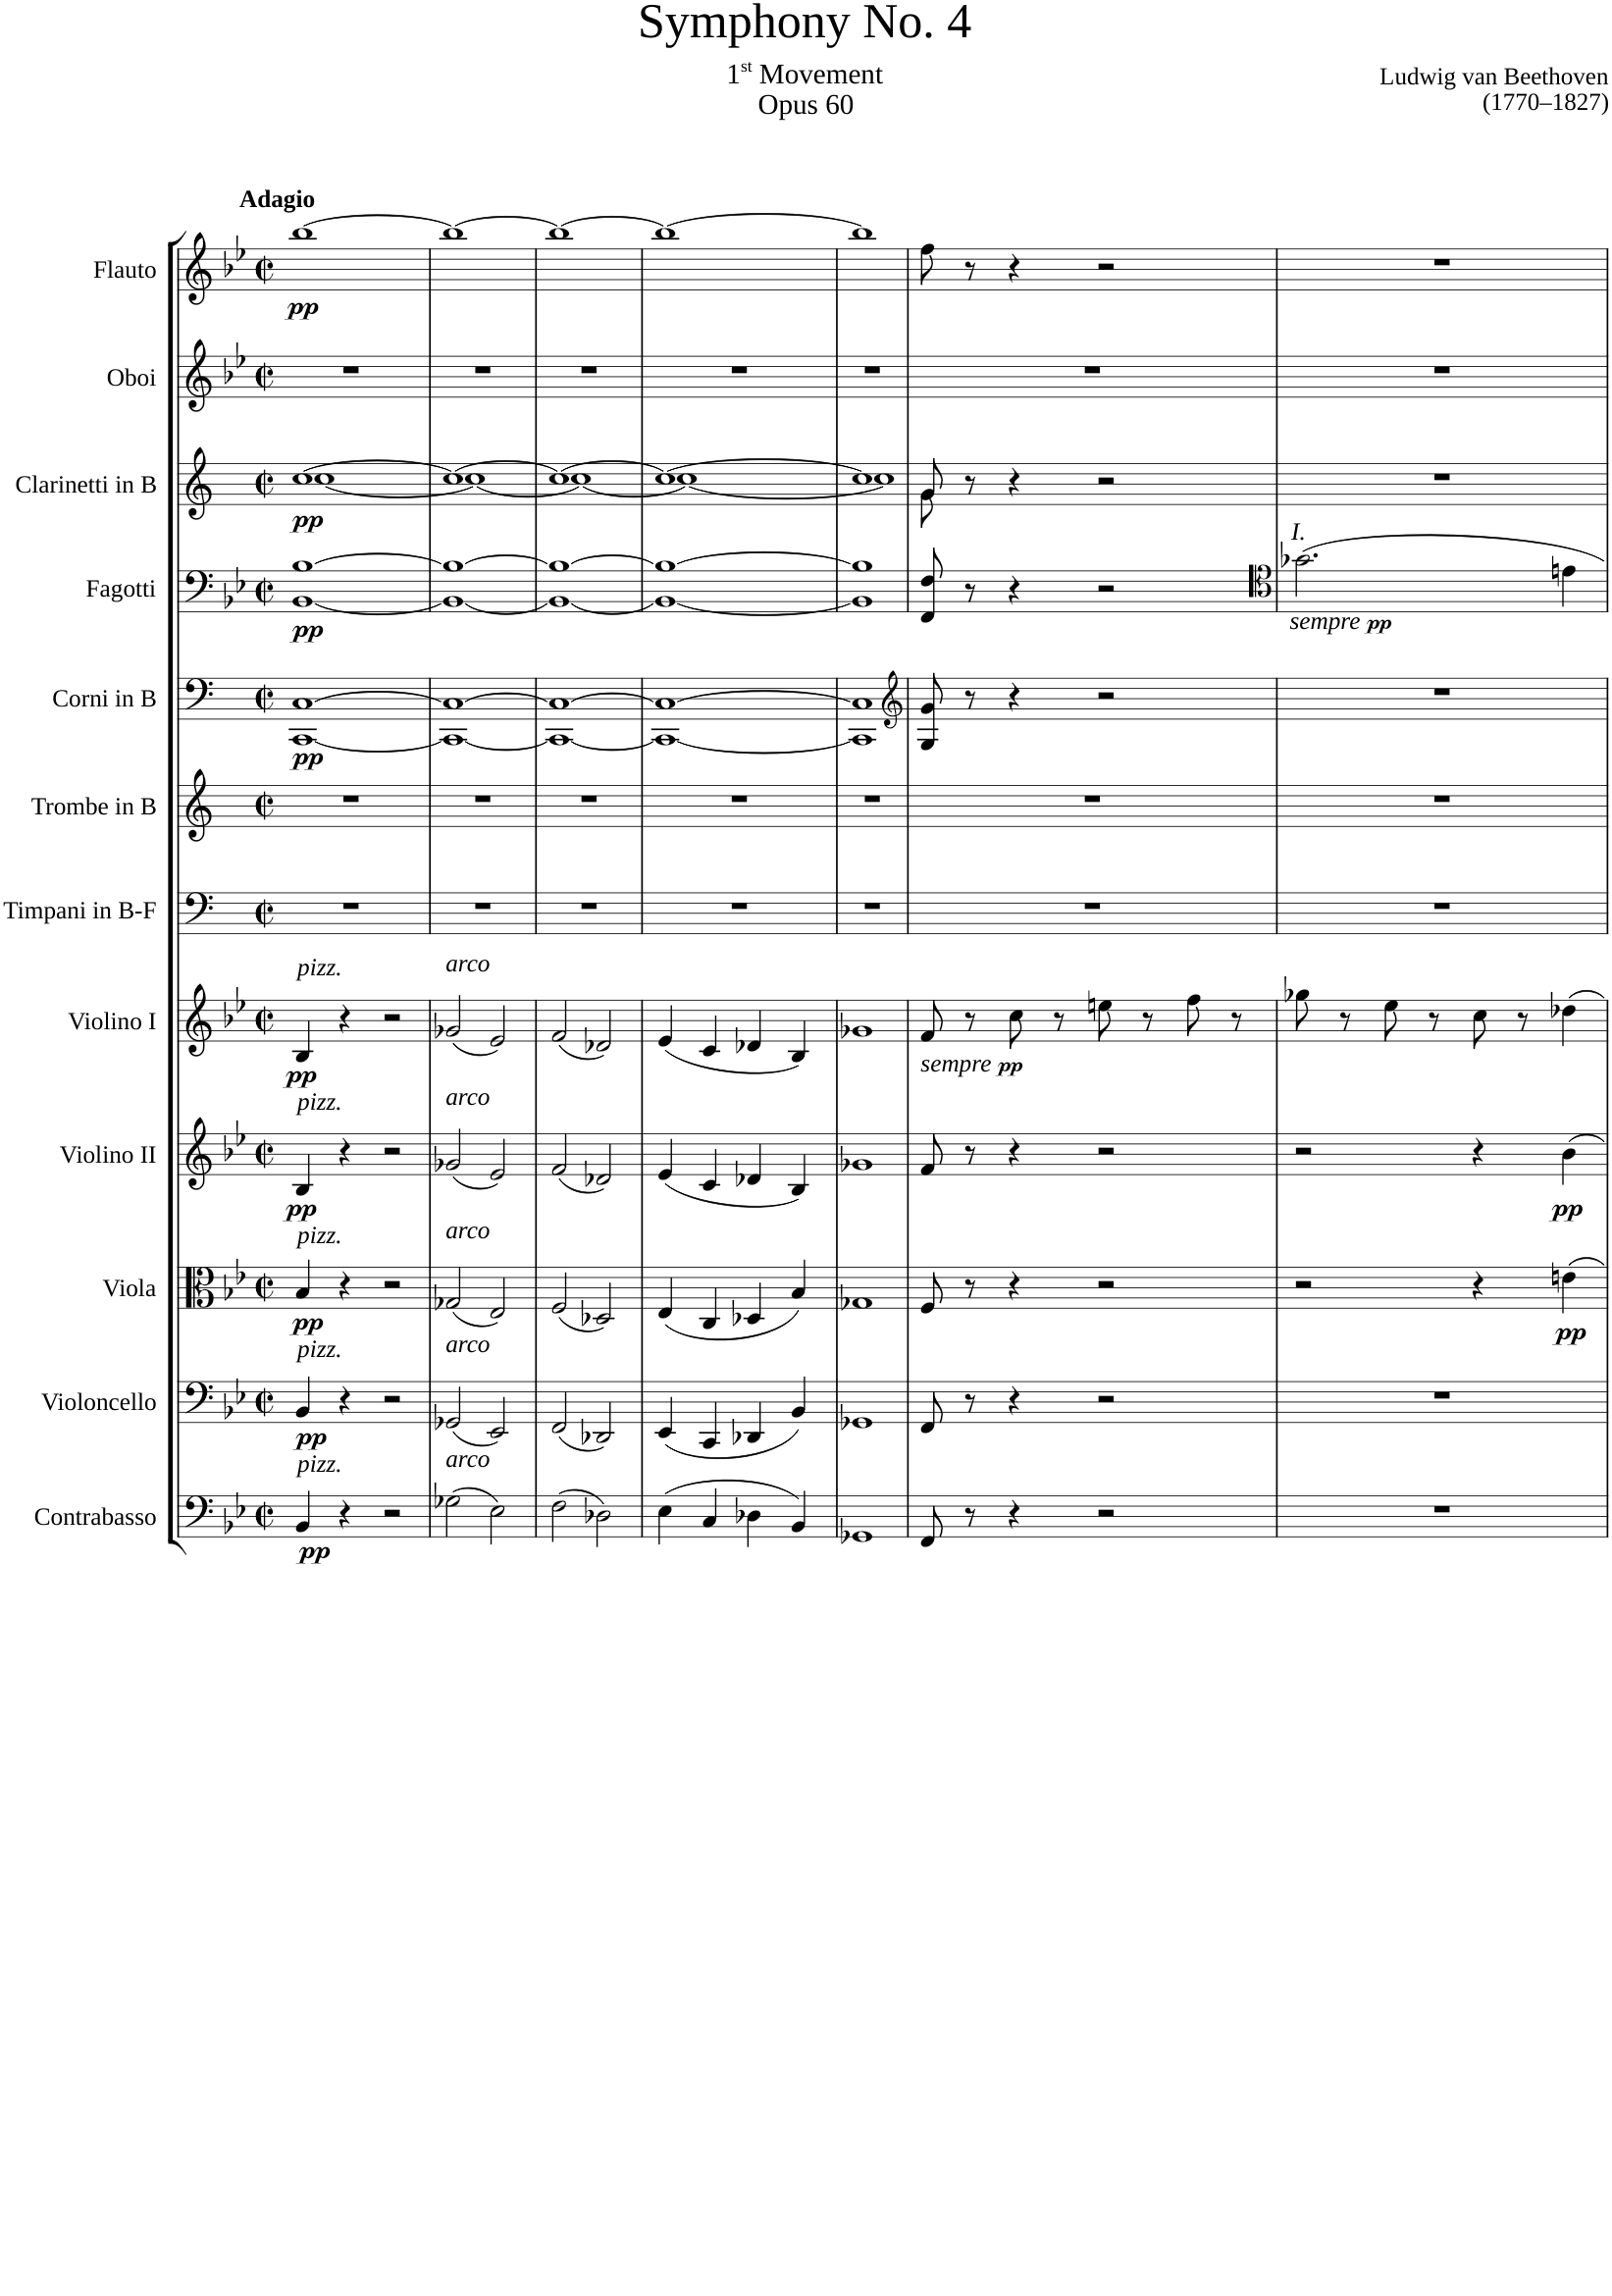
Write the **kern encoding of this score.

**kern	**dynam	**kern	**dynam	**kern	**dynam	**kern	**dynam	**kern	**dynam	**kern	**kern	**kern	**dynam	**kern	**dynam	**kern	**dynam	**kern	**kern	**dynam
*part12	*part12	*part11	*part11	*part10	*part10	*part9	*part9	*part8	*part8	*part7	*part6	*part5	*part5	*part4	*part4	*part3	*part3	*part2	*part1	*part1
*staff12	*staff12	*staff11	*staff11	*staff10	*staff10	*staff9	*staff9	*staff8	*staff8	*staff7	*staff6	*staff5	*staff5	*staff4	*staff4	*staff3	*staff3	*staff2	*staff1	*staff1
*I"Contrabasso	*	*I"Violoncello	*	*I"Viola	*	*I"Violino II	*	*I"Violino I	*	*I"Timpani in B-F	*I"Trombe in B	*I"Corni in B	*	*I"Fagotti	*	*I"Clarinetti in B	*	*I"Oboi	*I"Flauto	*
*	*	*	*	*	*	*	*	*	*	*I'Timp.	*I'Tr.	*I'Cor.	*	*I'Fag.	*	*I'Cl.	*	*I'Ob.	*I'Fl.	*
*clefF4	*	*clefF4	*	*clefC3	*	*clefG2	*	*clefG2	*	*clefF4	*clefG2	*clefF4	*	*clefF4	*	*clefG2	*	*clefG2	*clefG2	*
*Trd7c12	*	*	*	*	*	*	*	*	*	*	*Trd1c2	*Trd8c14	*	*	*	*Trd1c2	*	*	*	*
*k[b-e-]	*	*k[b-e-]	*	*k[b-e-]	*	*k[b-e-]	*	*k[b-e-]	*	*k[b-e-]	*k[]	*k[]	*	*k[b-e-]	*	*k[]	*	*k[b-e-]	*k[b-e-]	*
*M2/2	*	*M2/2	*	*M2/2	*	*M2/2	*	*M2/2	*	*M2/2	*M2/2	*M2/2	*	*M2/2	*	*M2/2	*	*M2/2	*M2/2	*
*met(c|)	*	*met(c|)	*	*met(c|)	*	*met(c|)	*	*met(c|)	*	*met(c|)	*met(c|)	*met(c|)	*	*met(c|)	*	*met(c|)	*	*met(c|)	*met(c|)	*
=1	=1	=1	=1	=1	=1	=1	=1	=1	=1	=1	=1	=1	=1	=1	=1	=1	=1	=1	=1	=1
*	*	*	*	*	*	*	*	*	*	*	*	*	*	*	*	*^	*	*	*	*
!	!	!	!	!	!	!	!	!	!	!	!	!	!	!	!	!	!	!	!	!LO:TX:a:B:t=Adagio	!
!	!	!	!	!	!	!	!	!LO:TX:a:i:t=pizz.	!	!	!	!	!	!	!	!	!	!	!	!	!
!	!	!	!	!	!	!LO:TX:a:i:t=pizz.	!	!	!	!	!	!	!	!	!	!	!	!	!	!	!
!	!	!	!	!LO:TX:a:i:t=pizz.	!	!	!	!	!	!	!	!	!	!	!	!	!	!	!	!	!
!	!	!LO:TX:a:i:t=pizz.	!	!	!	!	!	!	!	!	!	!	!	!	!	!	!	!	!	!	!
!LO:TX:a:i:t=pizz.	!	!	!	!	!	!	!	!	!	!	!	!	!	!	!	!	!	!	!	!	!
!	!LO:DY:b	!	!LO:DY:b	!	!LO:DY:b	!	!LO:DY:b	!	!LO:DY:b	!	!	!	!LO:DY:b	!	!LO:DY:b	!	!	!LO:DY:b	!	!	!LO:DY:b
4BB-/	pp	4BB-/	pp	4B-/	pp	4B-/	pp	4B-/	pp	1r	1r	[1CC [1C	pp	[1BB- [1B-	pp	[1cc	[1cc	pp	1r	[1bb-	pp
4r	.	4r	.	4r	.	4r	.	4r	.	.	.	.	.	.	.	.	.	.	.	.	.
2r	.	2r	.	2r	.	2r	.	2r	.	.	.	.	.	.	.	.	.	.	.	.	.
=2	=2	=2	=2	=2	=2	=2	=2	=2	=2	=2	=2	=2	=2	=2	=2	=2	=2	=2	=2	=2	=2
!	!	!	!	!	!	!	!	!LO:TX:a:i:t=arco	!	!	!	!	!	!	!	!	!	!	!	!	!
!	!	!	!	!	!	!LO:TX:a:i:t=arco	!	!	!	!	!	!	!	!	!	!	!	!	!	!	!
!	!	!	!	!LO:TX:a:i:t=arco	!	!	!	!	!	!	!	!	!	!	!	!	!	!	!	!	!
!	!	!LO:TX:a:i:t=arco	!	!	!	!	!	!	!	!	!	!	!	!	!	!	!	!	!	!	!
!LO:TX:a:i:t=arco	!	!	!	!	!	!	!	!	!	!	!	!	!	!	!	!	!	!	!	!	!
(2G-X\	.	(2GG-X/	.	(2G-X/	.	(2g-X/	.	(2g-X/	.	1r	1r	1CC_ 1C_	.	1BB-_ 1B-_	.	1cc_	1cc_	.	1r	1bb-_	.
2E-\)	.	2EE-/)	.	2E-/)	.	2e-/)	.	2e-/)	.	.	.	.	.	.	.	.	.	.	.	.	.
=3	=3	=3	=3	=3	=3	=3	=3	=3	=3	=3	=3	=3	=3	=3	=3	=3	=3	=3	=3	=3	=3
(2F\	.	(2FF/	.	(2F/	.	(2f/	.	(2f/	.	1r	1r	1CC_ 1C_	.	1BB-_ 1B-_	.	1cc_	1cc_	.	1r	1bb-_	.
2D-X\)	.	2DD-X/)	.	2D-X/)	.	2d-X/)	.	2d-X/)	.	.	.	.	.	.	.	.	.	.	.	.	.
=4	=4	=4	=4	=4	=4	=4	=4	=4	=4	=4	=4	=4	=4	=4	=4	=4	=4	=4	=4	=4	=4
(4E-\	.	(4EE-/	.	(4E-/	.	(4e-/	.	(4e-/	.	1r	1r	1CC_ 1C_	.	1BB-_ 1B-_	.	1cc_	1cc_	.	1r	1bb-_	.
4C/	.	4CC/	.	4C/	.	4c/	.	4c/	.	.	.	.	.	.	.	.	.	.	.	.	.
4D-X\	.	4DD-X/	.	4D-X/	.	4d-X/	.	4d-X/	.	.	.	.	.	.	.	.	.	.	.	.	.
4BB-/)	.	4BB-/)	.	4B-/)	.	4B-/)	.	4B-/)	.	.	.	.	.	.	.	.	.	.	.	.	.
=5	=5	=5	=5	=5	=5	=5	=5	=5	=5	=5	=5	=5	=5	=5	=5	=5	=5	=5	=5	=5	=5
1GG-X	.	1GG-X	.	1G-X	.	1g-X	.	1g-X	.	1r	1r	1CC] 1C]	.	1BB-] 1B-]	.	1cc]	1cc]	.	1r	1bb-]	.
=6	=6	=6	=6	=6	=6	=6	=6	=6	=6	=6	=6	=6	=6	=6	=6	=6	=6	=6	=6	=6	=6
*	*	*	*	*	*	*	*	*	*	*	*	*clefG2	*	*	*	*	*	*	*	*	*
!	!	!	!	!	!	!	!	!LO:TX:b:i:t=sempre	!	!	!	!	!	!	!	!	!	!	!	!	!
8FF/	.	8FF/	.	8F/	.	8f/	.	8f/	.	1r	1r	8G/ 8g/	.	8FF/ 8F/	.	8g/	8g\	.	1r	8ff\	.
8r	.	8r	.	8r	.	8r	.	8r	.	.	.	8r	.	8r	.	8r	2..ryy	.	.	8r	.
4r	.	4r	.	4r	.	4r	.	8cc\	.	.	.	4r	.	4r	.	4r	.	.	.	4r	.
.	.	.	.	.	.	.	.	8r	.	.	.	.	.	.	.	.	.	.	.	.	.
2r	.	2r	.	2r	.	2r	.	8een\	.	.	.	2r	.	2r	.	2r	.	.	.	2r	.
.	.	.	.	.	.	.	.	8r	.	.	.	.	.	.	.	.	.	.	.	.	.
.	.	.	.	.	.	.	.	8ff\	.	.	.	.	.	.	.	.	.	.	.	.	.
.	.	.	.	.	.	.	.	8r	.	.	.	.	.	.	.	.	.	.	.	.	.
*	*	*	*	*	*	*	*	*	*	*	*	*	*	*	*	*v	*v	*	*	*	*
=7	=7	=7	=7	=7	=7	=7	=7	=7	=7	=7	=7	=7	=7	=7	=7	=7	=7	=7	=7	=7
*	*	*	*	*	*	*	*	*	*	*	*	*	*	*clefC4	*	*	*	*	*	*
!	!	!	!	!	!	!	!	!	!	!	!	!	!	!LO:TX:a:i:t=I.	!	!	!	!	!	!
!	!	!	!	!	!	!	!	!	!	!	!	!	!	!LO:TX:b:i:t=sempre	!	!	!	!	!	!
1r	.	1r	.	2r	.	2r	.	8gg-X\	.	1r	1r	1r	.	2.g-X\	.	1r	.	1r	1r	.
.	.	.	.	.	.	.	.	8r	.	.	.	.	.	.	.	.	.	.	.	.
.	.	.	.	.	.	.	.	8ee-\	.	.	.	.	.	.	.	.	.	.	.	.
.	.	.	.	.	.	.	.	8r	.	.	.	.	.	.	.	.	.	.	.	.
.	.	.	.	4r	.	4r	.	8cc\	.	.	.	.	.	.	.	.	.	.	.	.
.	.	.	.	.	.	.	.	8r	.	.	.	.	.	.	.	.	.	.	.	.
!	!	!	!	!	!LO:DY:b	!	!LO:DY:b	!	!	!	!	!	!	!	!	!	!	!	!	!
.	.	.	.	4en\	pp	4b-\	pp	4dd-X\	.	.	.	.	.	4en\	.	.	.	.	.	.
=	=	=	=	=	=	=	=	=	=	=	=	=	=	=	=	=	=	=	=	=
*-	*-	*-	*-	*-	*-	*-	*-	*-	*-	*-	*-	*-	*-	*-	*-	*-	*-	*-	*-	*-
